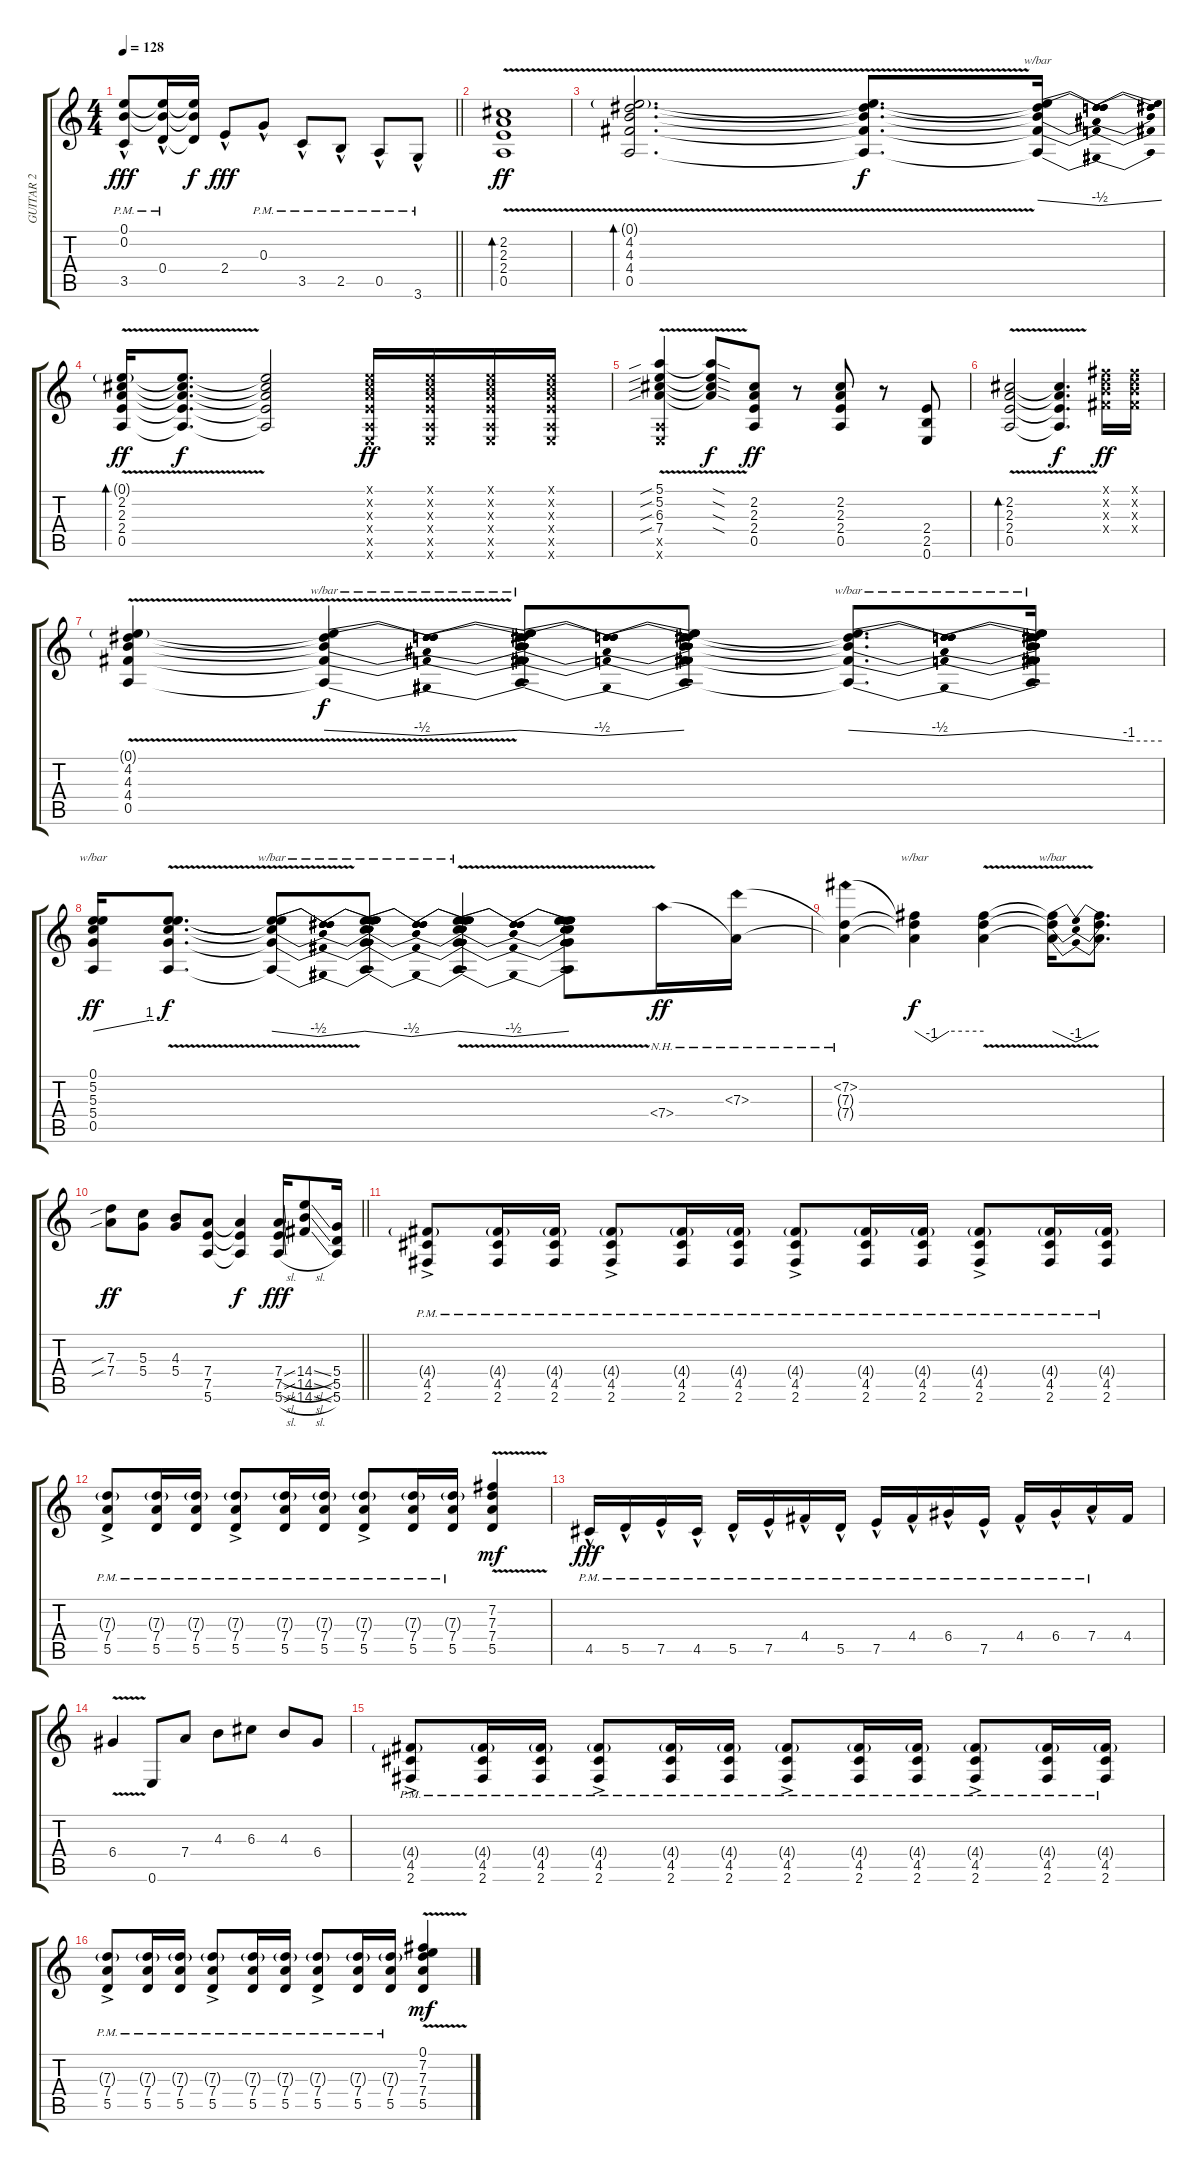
\track ("GUITAR 2" "GUITAR 2") {instrument overdrivenguitar}
\staff {score tabs}
\tuning (E4 B3 G3 D3 A2 E2) {hide}
\ts (4 4)
\tempo 128
\clef g2
\barLineRight lightlight
\ks c
(0.1 0.2 3.5{hac pm}).8{dy fff} (0.1{t} 0.2{t} 0.4{hac pm}).16 (0.1{t} 0.2{t} 0.4{t}).16{dy f} 2.4{hac}.8{dy fff} 0.3{hac pm}.8 3.5{hac pm}.8 2.5{hac pm}.8 0.5{hac pm}.8 3.6{hac pm}.8 |
(2.2 2.3 2.4 0.5{v}).1{bd 480 dy ff} |
(0.1{g} 4.2 4.3 4.4 0.5{v}).2{d bd 480} (0.1{t} 4.2{t} 4.3{t} 4.4{t} 0.5{t}).8{d dy f} (0.1{t} 4.2{t} 4.3{t} 4.4{t} 0.5{t}).16{tbe (dip default 0 0 30 -2 60 0)} |
(0.1{g} 2.2 2.3 2.4 0.5{v}).16{bd 480 dy ff} (0.1{t} 2.2{t} 2.3{t} 2.4{t} 0.5{t}).8{d dy f} (0.1{t} 2.2{t} 2.3{t} 2.4{t} 0.5{t}).2 (0.1{x} 2.2{x} 2.3{x} 2.4{x} 0.5{x} 0.6{x}).16{dy ff} (0.1{x} 2.2{x} 2.3{x} 2.4{x} 0.5{x} 0.6{x}).16 (0.1{x} 2.2{x} 2.3{x} 2.4{x} 0.5{x} 0.6{x}).16 (0.1{x} 2.2{x} 2.3{x} 2.4{x} 0.5{x} 0.6{x}).16 |
(5.1{sib} 5.2{sib} 6.3{sib} 7.4{v sib} 0.5{x} 0.6{x}).4 (5.1{sod t} 5.2{sod t} 6.3{sod t} 7.4{sod t}).8{dy f} (2.2 2.3 2.4 0.5).8{dy ff} r.8 (2.2 2.3 2.4 0.5).8 r.8 (2.4 2.5 0.6).8 |
(2.2 2.3 2.4 0.5{v}).2{bd 480} (2.2{t} 2.3{t} 2.4{t} 0.5{t}).4{d dy f} (2.1{x} 3.2{x} 4.3{x} 4.4{x}).16{dy ff} (2.1{x} 3.2{x} 4.3{x} 4.4{x}).16 |
(0.1{v g} 4.2 4.3 4.4 0.5).4 (0.1{t} 4.2{t} 4.3{t} 4.4{t} 0.5{t}).4{tbe (dip default 0 0 30 -2 60 0) dy f} (0.1{t} 4.2{t} 4.3{t} 4.4{t} 0.5{t}).8{tbe (dip default 0 0 30 -2 60 0)} (0.1{t} 4.2{t} 4.3{t} 4.4{t} 0.5{t}).8 (0.1{t} 4.2{t} 4.3{t} 4.4{t} 0.5{t}).8{d tbe (dip default 0 0 30 -2 60 0)} (0.1{t} 4.2{t} 4.3{t} 4.4{t} 0.5{t}).16{tbe (custom default 0 0 45 -4 60 -4)} |
(0.1 5.2 5.3 5.4 0.5).16{tbe (custom default 0 0 45 4 60 4) dy ff} (0.1{t} 5.2{t} 5.3{t} 5.4{t} 0.5{v t}).8{d dy f} (0.1{t} 5.2{t} 5.3{t} 5.4{t} 0.5{t}).8{tbe (dip default 0 0 30 -2 60 0)} (0.1{t} 5.2{t} 5.3{t} 5.4{t} 0.5{t}).8{tbe (dip default 0 0 30 -2 60 0)} (0.1{t} 5.2{t} 5.3{t} 5.4{t} 0.5{v t}).4{tbe (dip default 0 0 30 -2 60 0)} (0.1{t} 5.2{t} 5.3{t} 5.4{t} 0.5{t}).8 7.4{nh}.16{dy ff} (7.3{nh} 7.4{t}).16 |
(7.2{nh} 7.3{t} 7.4{t}).4 (7.2{t} 7.3{t} 7.4{t}).4{tbe (custom default 0 0 15 -4 30 0 60 0) dy f} (7.2{t} 7.3{t} 7.4{v t}).4 (7.2{t} 7.3{t} 7.4{t}).16{tbe (dip default 0 0 30 -4 60 0)} (7.2{t} 7.3{t} 7.4{t}).8{d} |
\barLineRight lightlight
(7.3{sib} 7.4{sib}).8{dy ff} (5.3 5.4).8 (4.3 5.4).8 (7.4 7.5 5.6).8 (7.4{t} 7.5{t} 5.6{t}).4{dy f} (7.4{sl} 7.5{sl} 5.6{sl}).16{dy fff} (14.4{sl} 14.5{sl} 14.6{sl}).8 (5.4 5.5 5.6).16 |
(4.4{g pm} 4.5{pm} 2.6{ac pm}).8 (4.4{g pm} 4.5{pm} 2.6{pm}).16 (4.4{g pm} 4.5{pm} 2.6{pm}).16 (4.4{g pm} 4.5{pm} 2.6{ac pm}).8 (4.4{g pm} 4.5{pm} 2.6{pm}).16 (4.4{g pm} 4.5{pm} 2.6{pm}).16 (4.4{g pm} 4.5{pm} 2.6{ac pm}).8 (4.4{g pm} 4.5{pm} 2.6{pm}).16 (4.4{g pm} 4.5{pm} 2.6{pm}).16 (4.4{g pm} 4.5{pm} 2.6{ac pm}).8 (4.4{g pm} 4.5{pm} 2.6{pm}).16 (4.4{g pm} 4.5{pm} 2.6{pm}).16 |
(7.3{g pm} 7.4{pm} 5.5{ac pm}).8 (7.3{g pm} 7.4{pm} 5.5{pm}).16 (7.3{g pm} 7.4{pm} 5.5{pm}).16 (7.3{g pm} 7.4{pm} 5.5{ac pm}).8 (7.3{g pm} 7.4{pm} 5.5{pm}).16 (7.3{g pm} 7.4{pm} 5.5{pm}).16 (7.3{g pm} 7.4{pm} 5.5{ac pm}).8 (7.3{g pm} 7.4{pm} 5.5{pm}).16 (7.3{g pm} 7.4{pm} 5.5{pm}).16 (7.2 7.3 7.4 5.5{v}).4{dy mf} |
4.5{hac pm}.16{dy fff} 5.5{hac pm}.16 7.5{hac pm}.16 4.5{hac pm}.16 5.5{hac pm}.16 7.5{hac pm}.16 4.4{hac pm}.16 5.5{hac pm}.16 7.5{hac pm}.16 4.4{hac pm}.16 6.4{hac pm}.16 7.5{hac pm}.16 4.4{hac pm}.16 6.4{hac pm}.16 7.4{hac pm}.16 4.4.16 |
6.4{v}.4 0.6.8 7.4.8 4.3.8 6.3.8 4.3.8 6.4.8 |
(4.4{g pm} 4.5{pm} 2.6{ac pm}).8 (4.4{g pm} 4.5{pm} 2.6{pm}).16 (4.4{g pm} 4.5{pm} 2.6{pm}).16 (4.4{g pm} 4.5{pm} 2.6{ac pm}).8 (4.4{g pm} 4.5{pm} 2.6{pm}).16 (4.4{g pm} 4.5{pm} 2.6{pm}).16 (4.4{g pm} 4.5{pm} 2.6{ac pm}).8 (4.4{g pm} 4.5{pm} 2.6{pm}).16 (4.4{g pm} 4.5{pm} 2.6{pm}).16 (4.4{g pm} 4.5{pm} 2.6{ac pm}).8 (4.4{g pm} 4.5{pm} 2.6{pm}).16 (4.4{g pm} 4.5{pm} 2.6{pm}).16 |
(7.3{g pm} 7.4{pm} 5.5{ac pm}).8 (7.3{g pm} 7.4{pm} 5.5{pm}).16 (7.3{g pm} 7.4{pm} 5.5{pm}).16 (7.3{g pm} 7.4{pm} 5.5{ac pm}).8 (7.3{g pm} 7.4{pm} 5.5{pm}).16 (7.3{g pm} 7.4{pm} 5.5{pm}).16 (7.3{g pm} 7.4{pm} 5.5{ac pm}).8 (7.3{g pm} 7.4{pm} 5.5{pm}).16 (7.3{g pm} 7.4{pm} 5.5{pm}).16 (0.1 7.2 7.3 7.4 5.5{v}).4{dy mf}
